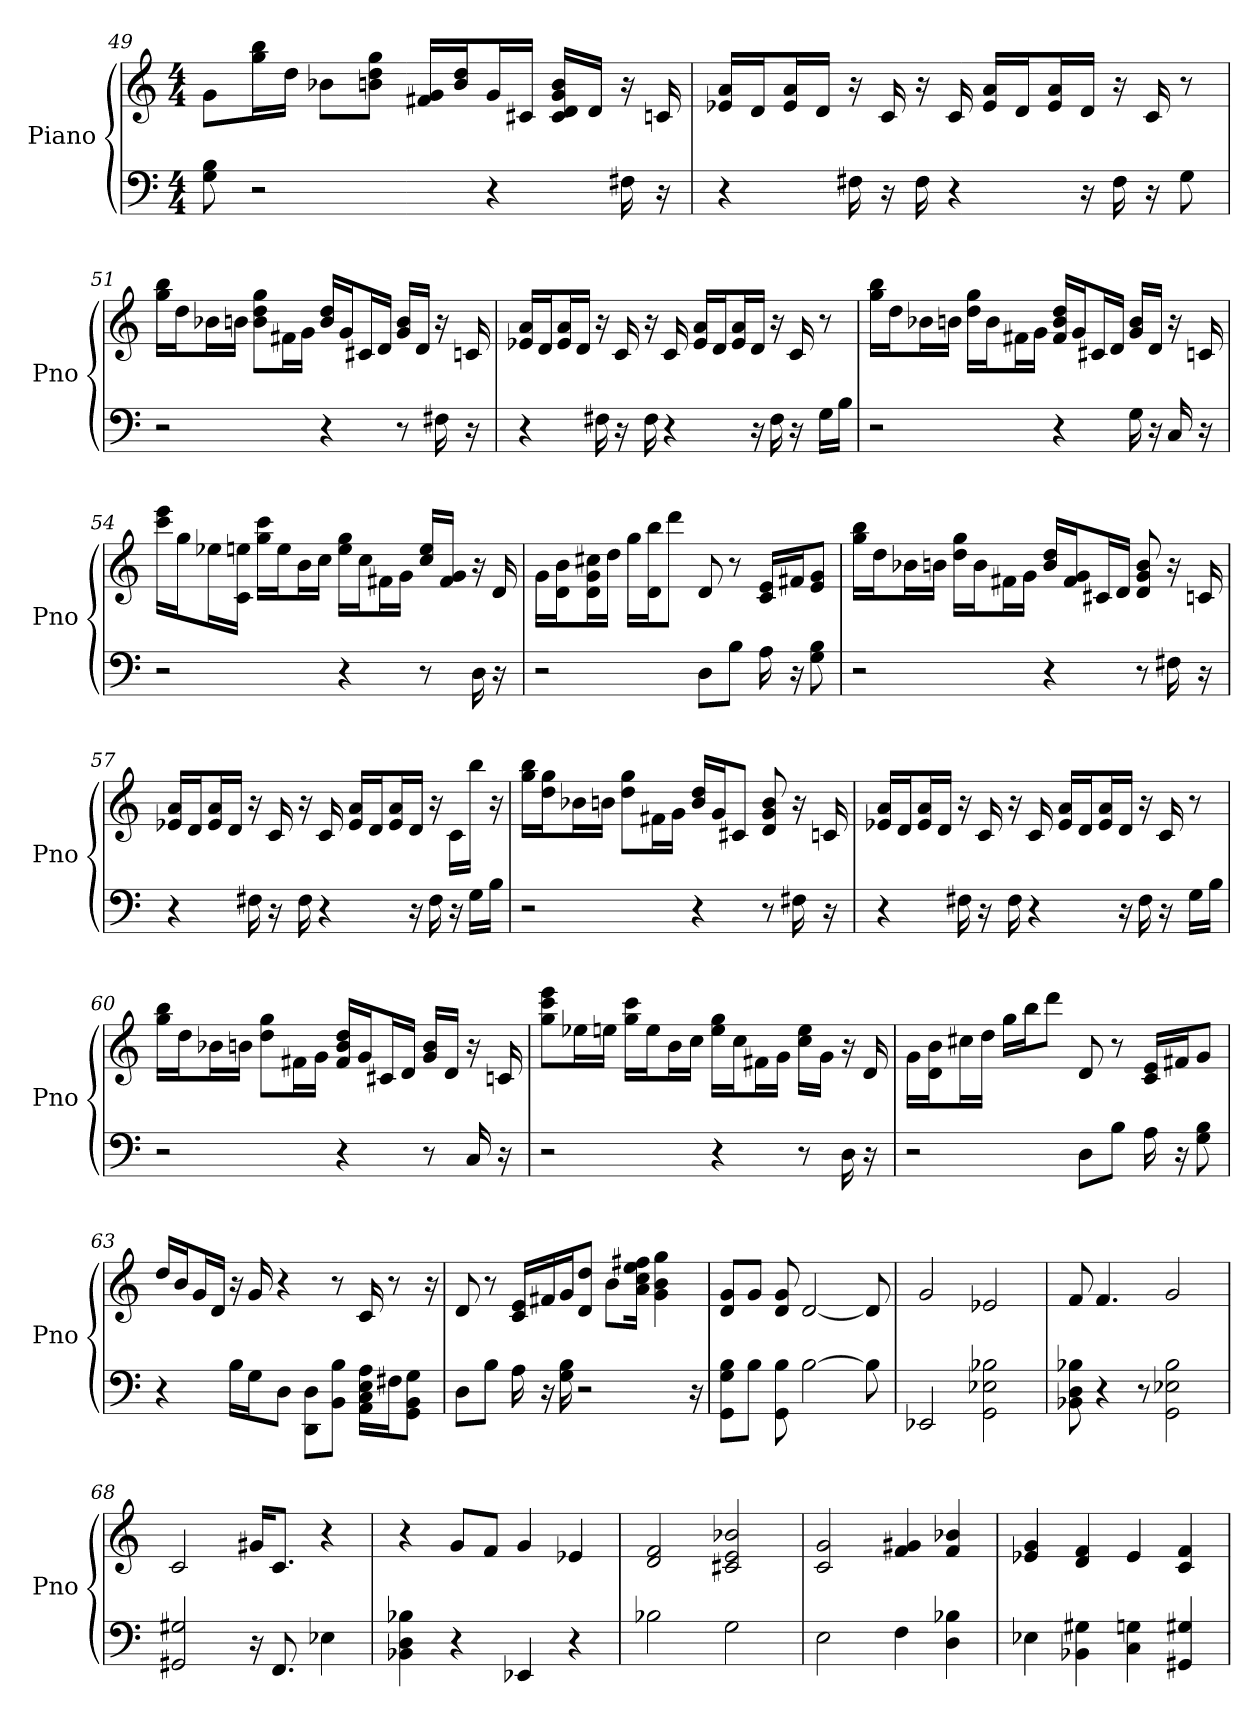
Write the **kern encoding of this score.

**kern	**kern
*part1	*part1
*staff2	*staff1
*I"Piano	*
*I'Pno	*
*clefF4	*clefG2
*k[]	*k[]
*C:	*C:
*M4/4	*M4/4
=49	=49
8G 8B	8g\L
2r	16gg\ 16bb\L
.	16dd\JJ
.	8b-\L
.	8dd\ 8gg\ 8b\J
.	16f#/ 16g/LL
.	16dd/ 16b/J
4r	16g/L
.	16c#/JJ
.	16d/ 16g/ 16c#/ 16b/LL
.	16d/JJ
16F#	16r
16r	16c
=50	=50
4r	16a/ 16e-/LL
.	16d/J
.	16a/ 16e-/L
.	16d/JJ
16F#	16r
16r	16c
16F#	16r
4r	16c
.	16e-/ 16a/LL
.	16d/J
.	16e-/ 16a/L
16r	16d/JJ
16F#	16r
16r	16c
8G	8r
=51	=51
2r	16gg\ 16bb\LL
.	16dd\J
.	16b-\L
.	16b\JJ
.	8gg\ 8dd\ 8b\L
.	16f#\L
.	16g\JJ
4r	16dd/ 16b/LL
.	16g/J
.	16c#/L
.	16d/JJ
8r	16g/ 16b/LL
.	16d/JJ
16F#	16r
16r	16c
=52	=52
4r	16a/ 16e-/LL
.	16d/J
.	16e-/ 16a/L
.	16d/JJ
16F#	16r
16r	16c
16F#	16r
4r	16c
.	16e-/ 16a/LL
.	16d/J
.	16a/ 16e-/L
16r	16d/JJ
16F#	16r
16r	16c
16G\LL	8r
16B\JJ	.
=53	=53
2r	16gg\ 16bb\LL
.	16dd\J
.	16b-\L
.	16b\JJ
.	16gg\ 16dd\LL
.	16b\J
.	16f#\L
.	16g\JJ
4r	16dd/ 16f#/ 16b/LL
.	16g/J
.	16c#/L
.	16d/JJ
16G	16g/ 16b/LL
16r	16d/JJ
16C	16r
16r	16c
=54	=54
2r	16ccc\ 16eee\LL
.	16gg\J
.	16ee-\L
.	16ee\ 16c\JJ
.	16gg\ 16ccc\LL
.	16ee\J
.	16b\L
.	16cc\JJ
4r	16gg\ 16ee\LL
.	16cc\J
.	16f#\L
.	16g\JJ
8r	16cc/ 16ee/LL
.	16f#/ 16g/JJ
16D	16r
16r	16d
=55	=55
2r	16g\LL
.	16d\ 16b\J
.	16g\ 16d\ 16cc#\L
.	16dd\JJ
.	16gg\LL
.	16d\ 16bb\J
.	8ddd\J
8D\L	8d
8B\J	8r
16A	16e/ 16c/LL
16r	16f#/J
8G 8B	8e/ 8g/J
=56	=56
2r	16gg\ 16bb\LL
.	16dd\J
.	16b-\L
.	16b\JJ
.	16gg\ 16dd\LL
.	16b\J
.	16f#\L
.	16g\JJ
4r	16dd/ 16b/LL
.	16f#/ 16g/J
.	16c#/L
.	16d/JJ
8r	8b 8d 8g
16F#	16r
16r	16c
=57	=57
4r	16e-/ 16a/LL
.	16d/J
.	16e-/ 16a/L
.	16d/JJ
16F#	16r
16r	16c
16F#	16r
4r	16c
.	16e-/ 16a/LL
.	16d/J
.	16a/ 16e-/L
16r	16d/JJ
16F#	16r
16r	16c\LL
16G\LL	16bb\JJ
16B\JJ	16r
=58	=58
2r	16gg\ 16bb\LL
.	16gg\ 16dd\J
.	16b-\L
.	16b\JJ
.	8gg\ 8dd\L
.	16f#\L
.	16g\JJ
4r	16b/ 16dd/LL
.	16g/J
.	8c#/J
8r	8g 8d 8b
16F#	16r
16r	16c
=59	=59
4r	16e-/ 16a/LL
.	16d/J
.	16e-/ 16a/L
.	16d/JJ
16F#	16r
16r	16c
16F#	16r
4r	16c
.	16e-/ 16a/LL
.	16d/J
.	16e-/ 16a/L
16r	16d/JJ
16F#	16r
16r	16c
16G\LL	8r
16B\JJ	.
=60	=60
2r	16bb\ 16gg\LL
.	16dd\J
.	16b-\L
.	16b\JJ
.	8gg\ 8dd\L
.	16f#\L
.	16g\JJ
4r	16f#/ 16dd/ 16b/LL
.	16g/J
.	16c#/L
.	16d/JJ
8r	16g/ 16b/LL
.	16d/JJ
16C	16r
16r	16c
=61	=61
2r	8gg\ 8ccc\ 8eee\L
.	16ee-\L
.	16ee\JJ
.	16gg\ 16ccc\LL
.	16ee\J
.	16b\L
.	16cc\JJ
4r	16gg\ 16ee\LL
.	16cc\J
.	16f#\L
.	16g\JJ
8r	16ee\ 16cc\LL
.	16g\JJ
16D	16r
16r	16d
=62	=62
2r	16g\LL
.	16b\ 16d\J
.	16cc#\L
.	16dd\JJ
.	16gg\LL
.	16bb\J
.	8ddd\J
8D\L	8d
8B\J	8r
16A	16c/ 16e/LL
16r	16f#/J
8B 8G	8g/J
=63	=63
4r	16dd/LL
.	16b/J
.	16g/L
.	16d/JJ
16B\LL	16r
16G\J	16g
8D\J	4r
8D\ 8DD\L	.
8BB\ 8B\J	8r
16A\ 16E\ 16AA\ 16C\LL	16c
16F#\J	8r
8G\ 8BB\ 8GG\J	.
.	16r
=64	=64
8D\L	8d
8B\J	8r
16A	16e/ 16c/LL
16r	16f#/J
16B 16G	16g/K
2r	8d/ 8dd/J
.	8b\L
.	16cc\ 16a\ 16ee\ 16ff#\Jk
.	4gg 4b 4g
16r	.
=65	=65
8B\ 8G\ 8GG\L	8g/ 8d/L
8B\J	8g/J
8B 8GG	8g 8d
[2B	[2d
8B]	8d]
=66	=66
2EE-	2g
2E- 2B- 2GG	2e-
=67	=67
8B- 8BB- 8D	8f
4r	4.f
8r	.
2E- 2B- 2GG	2g
=68	=68
2G# 2GG#	2c
16r	16g#/KL
8.FF	8.c/J
4E-	4r
=69	=69
4BB- 4B- 4D	4r
4r	8g/L
.	8f/J
4EE-	4g
4r	4e-
=70	=70
2B-	2d 2f
2G	2b- 2c# 2e
=71	=71
2E	2g 2c
4F	4g# 4f
4D 4B-	4b- 4f
=72	=72
4E-	4e- 4g
4G# 4BB-	4d 4f
4C 4G	4e-
4GG# 4G#	4c 4f
=	=
*-	*-
